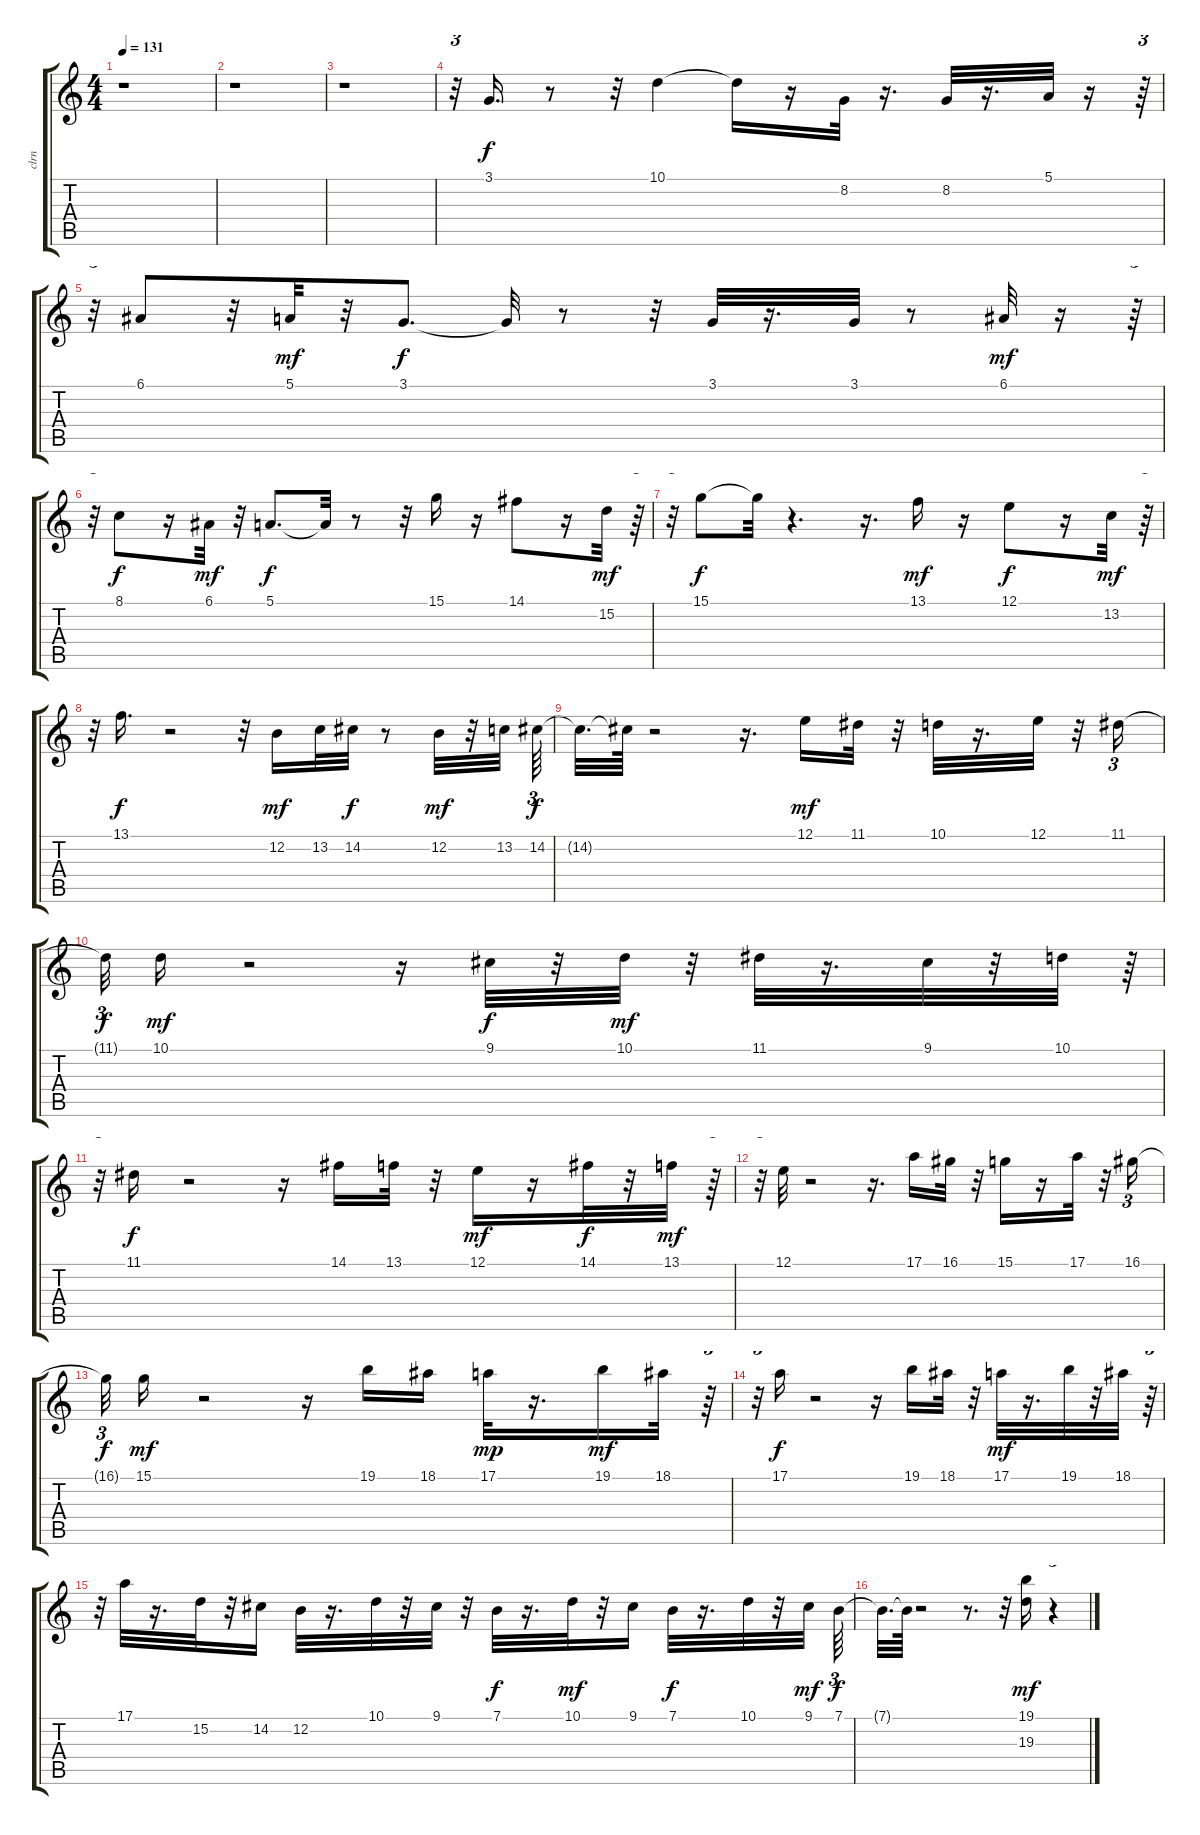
\track ("clrn" "clrn") {instrument clarinet}
\staff {score tabs}
\tuning (E4 B3 G3 D3 A2 E2) {hide}
\ts (4 4)
\tempo 131
\clef g2
\ks c
r.1{dy f} |
r.1 |
r.1 |
r.32{tu (3 2)} 3.1.16{d} r.8 r.32 10.1.4 10.1{t}.16 r.16 8.2.32 r.16{d} 8.2.32 r.16{d} 5.1.32 r.16 r.64{tu (3 2)} |
r.32{tu (3 2)} 6.1.8 r.32 5.1.32{dy mf} r.32 3.1.8{d dy f} 3.1{t}.32 r.8 r.32 3.1.32 r.16{d} 3.1.32 r.8 6.1.32{dy mf} r.16 r.64{tu (3 2)} |
r.32{tu (3 2)} 8.1.8{dy f} r.16 6.1.32{dy mf} r.32 5.1.8{d dy f} 5.1{t}.32 r.8 r.32 15.1.16 r.16 14.1.8 r.16 15.2.32{dy mf} r.64{tu (3 2)} |
r.32{tu (3 2)} 15.1.8{dy f} 15.1{t}.32 r.4{d} r.16{d} 13.1.16{dy mf} r.16 12.1.8{dy f} r.16 13.2.32{dy mf} r.64{tu (3 2)} |
r.32{tu (3 2)} 13.1.16{d dy f} r.2 r.32 12.2.16{dy mf} 13.2.32 14.2.32{dy f} r.8 12.2.32{dy mf} r.32 13.2.32 14.2.64{tu (3 2) dy f} |
14.2{t}.32{d} 14.2{t}.64 r.2 r.16{d} 12.1.16{dy mf} 11.1.32 r.32 10.1.32 r.16{d} 12.1.32 r.32 11.1.16{tu (3 2)} |
11.1{t}.32{tu (3 2) dy f} 10.1.16{dy mf} r.2 r.16 9.1.32{dy f} r.32 10.1.32{dy mf} r.32 11.1.32 r.16{d} 9.1.32 r.32 10.1.32 r.64{tu (3 2)} |
r.32{tu (3 2)} 11.1.16{dy f} r.2 r.16 14.1.16 13.1.32 r.32 12.1.16{dy mf} r.16 14.1.32{dy f} r.32 13.1.32{dy mf} r.64{tu (3 2)} |
r.32{tu (3 2)} 12.1.32 r.2 r.16{d} 17.1.16 16.1.32 r.32 15.1.16 r.16 17.1.32 r.32 16.1.16{tu (3 2)} |
16.1{t}.32{tu (3 2) dy f} 15.1.16{dy mf} r.2 r.16 19.1.16 18.1.16 17.1.32{dy mp} r.16{d} 19.1.16{dy mf} 18.1.32 r.64{tu (3 2)} |
r.32{tu (3 2)} 17.1.16{dy f} r.2 r.16 19.1.16 18.1.32 r.32 17.1.32{dy mf} r.16{d} 19.1.32 r.32 18.1.32 r.64{tu (3 2)} |
r.32{tu (3 2)} 17.1.32 r.16{d} 15.2.32 r.32 14.2.16 12.2.32 r.16{d} 10.1.32 r.32 9.1.32 r.32 7.1.32{dy f} r.16{d} 10.1.32{dy mf} r.32 9.1.16 7.1.32{dy f} r.16{d} 10.1.32 r.32 9.1.32{dy mf} 7.1.64{tu (3 2) dy f} |
7.1{t}.32{d} 7.1{t}.64 r.2 r.8{d} r.32 (19.1 19.3).16{dy mf} r.4{tu (3 2)}
